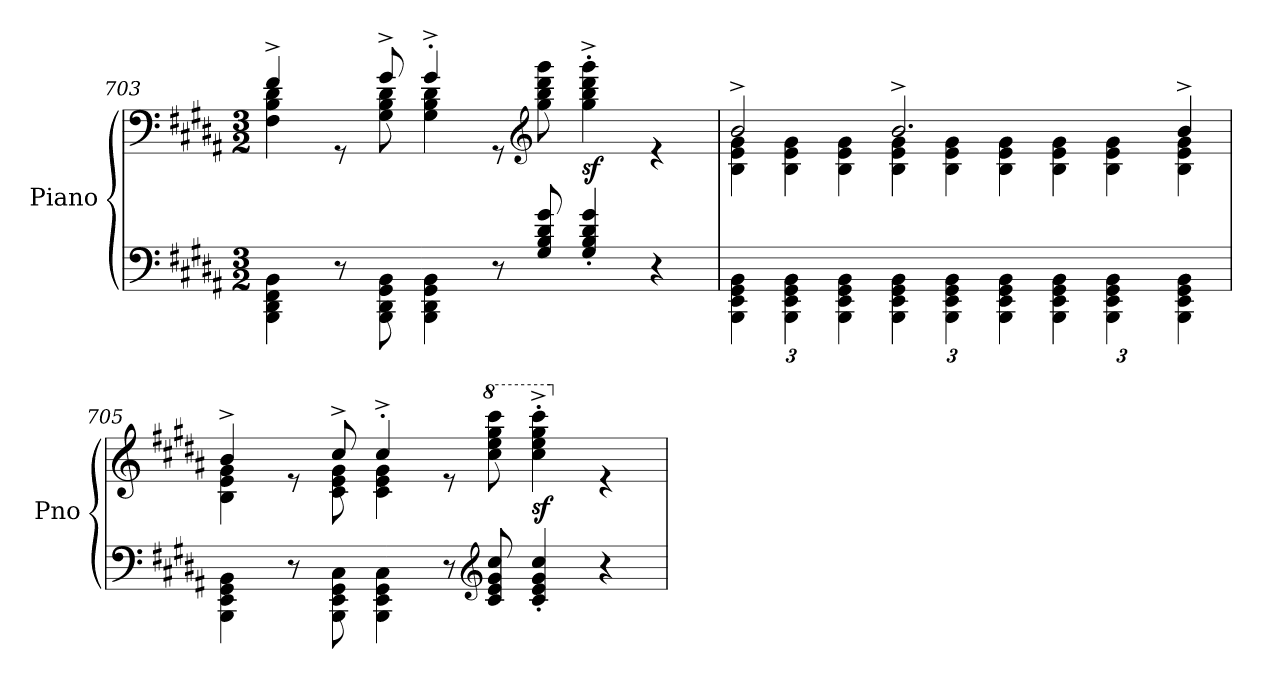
**kern	**kern	**dynam
*part1	*part1	*part1
*staff2	*staff1	*staff1/2
*I"Piano	*	*
*I'Pno	*	*
!!LO:LB:g=z
*clefF4	*clefF4	*
*k[f#c#g#d#a#]	*k[f#c#g#d#a#]	*
*M3/2	*M3/2	*
=703	=703	=703
*	*^	*
4BBB\ 4DD#\ 4FF#\ 4BB\	4f#^/	4F#\ 4B\ 4d#\	.
8r	8rGG	8ryy	.
8BBB\ 8DD#\ 8GG#\ 8BB\	8g#^/	8G#\ 8B\ 8d#\	.
4BBB\ 4DD#\ 4GG#\ 4BB\	4g#'^/	4G#\ 4B\ 4d#\	.
8r	8rGG	2.ryy	.
*	*clefG2	*	*
8G#/ 8B/ 8d#/ 8g#/	8gg#\ 8bb\ 8ddd#\ 8ggg#\	.	.
!	!	!	!LO:DY:b
4G#/' 4B/' 4d#/' 4g#/'	4gg#\'^ 4bb\'^ 4ddd#\'^ 4ggg#\'^	.	sf
4r	4re	.	.
=704	=704	=704	=704
*Xbrackettup	*	*Xbrackettup	*
6BBB\ 6EE\ 6GG#\ 6BB\	2b^/	6B\ 6e\ 6g#\	.
6BBB\ 6EE\ 6GG#\ 6BB\	.	6B\ 6e\ 6g#\	.
6BBB\ 6EE\ 6GG#\ 6BB\	.	6B\ 6e\ 6g#\	.
6BBB\ 6EE\ 6GG#\ 6BB\	2.b^/	6B\ 6e\ 6g#\	.
6BBB\ 6EE\ 6GG#\ 6BB\	.	6B\ 6e\ 6g#\	.
6BBB\ 6EE\ 6GG#\ 6BB\	.	6B\ 6e\ 6g#\	.
6BBB\ 6EE\ 6GG#\ 6BB\	.	6B\ 6e\ 6g#\	.
6BBB\ 6EE\ 6GG#\ 6BB\	.	6B\ 6e\ 6g#\	.
*	*Xtuplet	*	*
.	12ryy	.	.
6BBB\ 6EE\ 6GG#\ 6BB\	6b^/	6B\ 6e\ 6g#\	.
=705	=705	=705	=705
4BBB\ 4EE\ 4GG#\ 4BB\	4b^/	4B\ 4e\ 4g#\	.
8r	8re	8ryy	.
8BBB\ 8EE\ 8GG#\ 8C#\	8cc#^/	8c#\ 8e\ 8g#\	.
4BBB\ 4EE\ 4GG#\ 4C#\	4cc#'^/	4c#\ 4e\ 4g#\	.
8r	8re	2.ryy	.
*clefG2	*	*	*
*	*8va	*	*
8c#/ 8e/ 8g#/ 8cc#/	8ccc#\ 8eee\ 8ggg#\ 8cccc#\	.	.
!	!	!	!LO:DY:b
4c#/' 4e/' 4g#/' 4cc#/'	4ccc#\'^ 4eee\'^ 4ggg#\'^ 4cccc#\'^	.	sf
*	*X8va	*	*
4r	4re	.	.
*	*v	*v	*
=	=	=
*-	*-	*-
